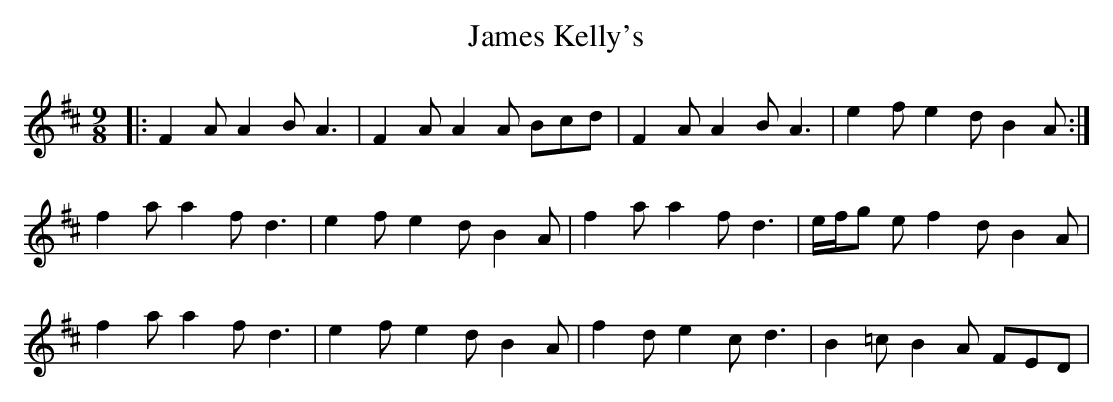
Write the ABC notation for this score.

X:1
T: James Kelly's
M: 9/8
L: 1/8
K: Dmaj
|:F2A A2B A3|F2A A2A Bcd|F2A A2B A3|e2f e2d B2A:|
f2a a2f d3|e2f e2d B2A|f2a a2f d3|e/f/g ef2 dB2A|
f2a a2f d3|e2f e2d B2A|f2d e2c d3|B2=c B2A FED|
